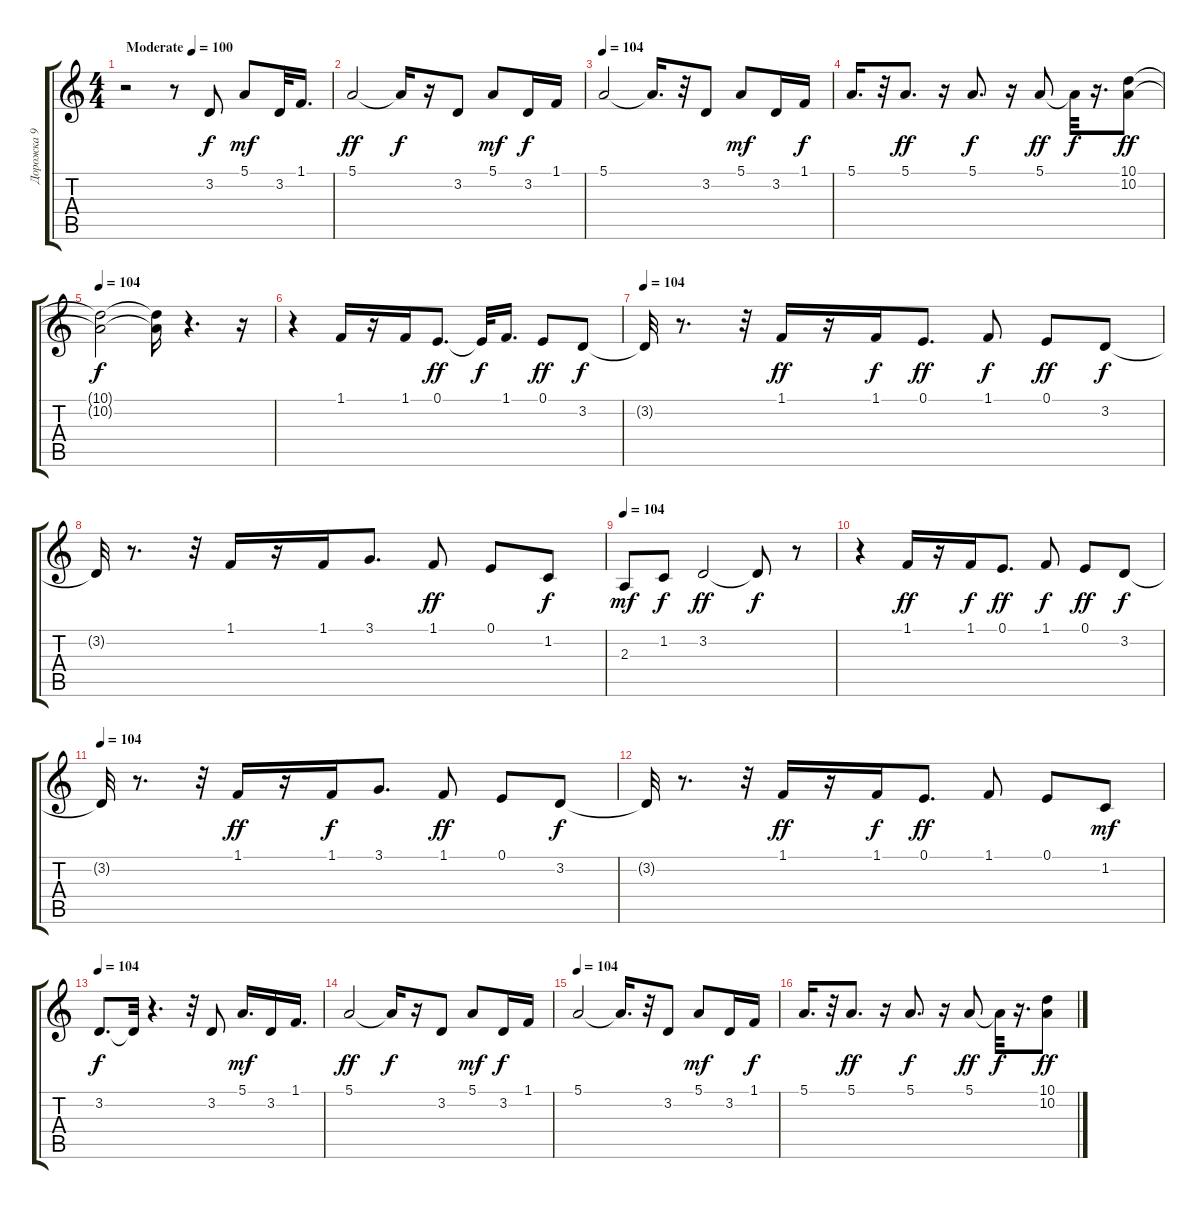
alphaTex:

\track ("Дорожка 9" "Дорожка 9") {instrument recorder}
\staff {score tabs}
\tuning (E4 B3 G3 D3 A2 E2) {hide}
\ts (4 4)
\tempo (100 "Moderate")
\clef g2
\ks c
r.2{dy f instrument recorder} r.8 3.2.8 5.1.8{dy mf} 3.2.32 1.1.16{d} |
5.1.2{dy ff} 5.1{t}.16{dy f} r.16 3.2.8 5.1.8{dy mf} 3.2.16{dy f} 1.1.16 |
\tempo 104
5.1.2 5.1{t}.16{d} r.32 3.2.8 5.1.8{dy mf} 3.2.16 1.1.16{dy f} |
5.1.16{d} r.32 5.1.8{d dy ff} r.16 5.1.8{d dy f} r.16 5.1.8{dy ff} 5.1{t}.32{dy f} r.16{d} (10.1 10.2).8{dy ff} |
\tempo 104
(10.1{t} 10.2{t}).2{dy f} (10.1{t} 10.2{t}).16 r.4{d} r.16 |
r.4 1.1.16 r.16 1.1.16 0.1.8{d dy ff} 0.1{t}.32{dy f} 1.1.16{d} 0.1.8{dy ff} 3.2.8{dy f} |
\tempo 104
3.2{t}.32 r.8{d} r.32 1.1.16{dy ff} r.16 1.1.16{dy f} 0.1.8{d dy ff} 1.1.8{dy f} 0.1.8{dy ff} 3.2.8{dy f} |
3.2{t}.32 r.8{d} r.32 1.1.16 r.16 1.1.16 3.1.8{d} 1.1.8{dy ff} 0.1.8 1.2.8{dy f} |
\tempo 104
2.3.8{dy mf} 1.2.8{dy f} 3.2.2{dy ff} 3.2{t}.8{dy f} r.8 |
r.4 1.1.16{dy ff} r.16 1.1.16{dy f} 0.1.8{d dy ff} 1.1.8{dy f} 0.1.8{dy ff} 3.2.8{dy f} |
\tempo 104
3.2{t}.32 r.8{d} r.32 1.1.16{dy ff} r.16 1.1.16{dy f} 3.1.8{d} 1.1.8{dy ff} 0.1.8 3.2.8{dy f} |
3.2{t}.32 r.8{d} r.32 1.1.16{dy ff} r.16 1.1.16{dy f} 0.1.8{d dy ff} 1.1.8 0.1.8 1.2.8{dy mf} |
\tempo 104
3.2.8{d dy f} 3.2{t}.32 r.4{d} r.32 3.2.8 5.1.16{d dy mf} 3.2.16 1.1.16{d} |
5.1.2{dy ff} 5.1{t}.16{dy f} r.16 3.2.8 5.1.8{dy mf} 3.2.16{dy f} 1.1.16 |
\tempo 104
5.1.2 5.1{t}.16{d} r.32 3.2.8 5.1.8{dy mf} 3.2.16 1.1.16{dy f} |
5.1.16{d} r.32 5.1.8{d dy ff} r.16 5.1.8{d dy f} r.16 5.1.8{dy ff} 5.1{t}.32{dy f} r.16{d} (10.1 10.2).8{dy ff}
